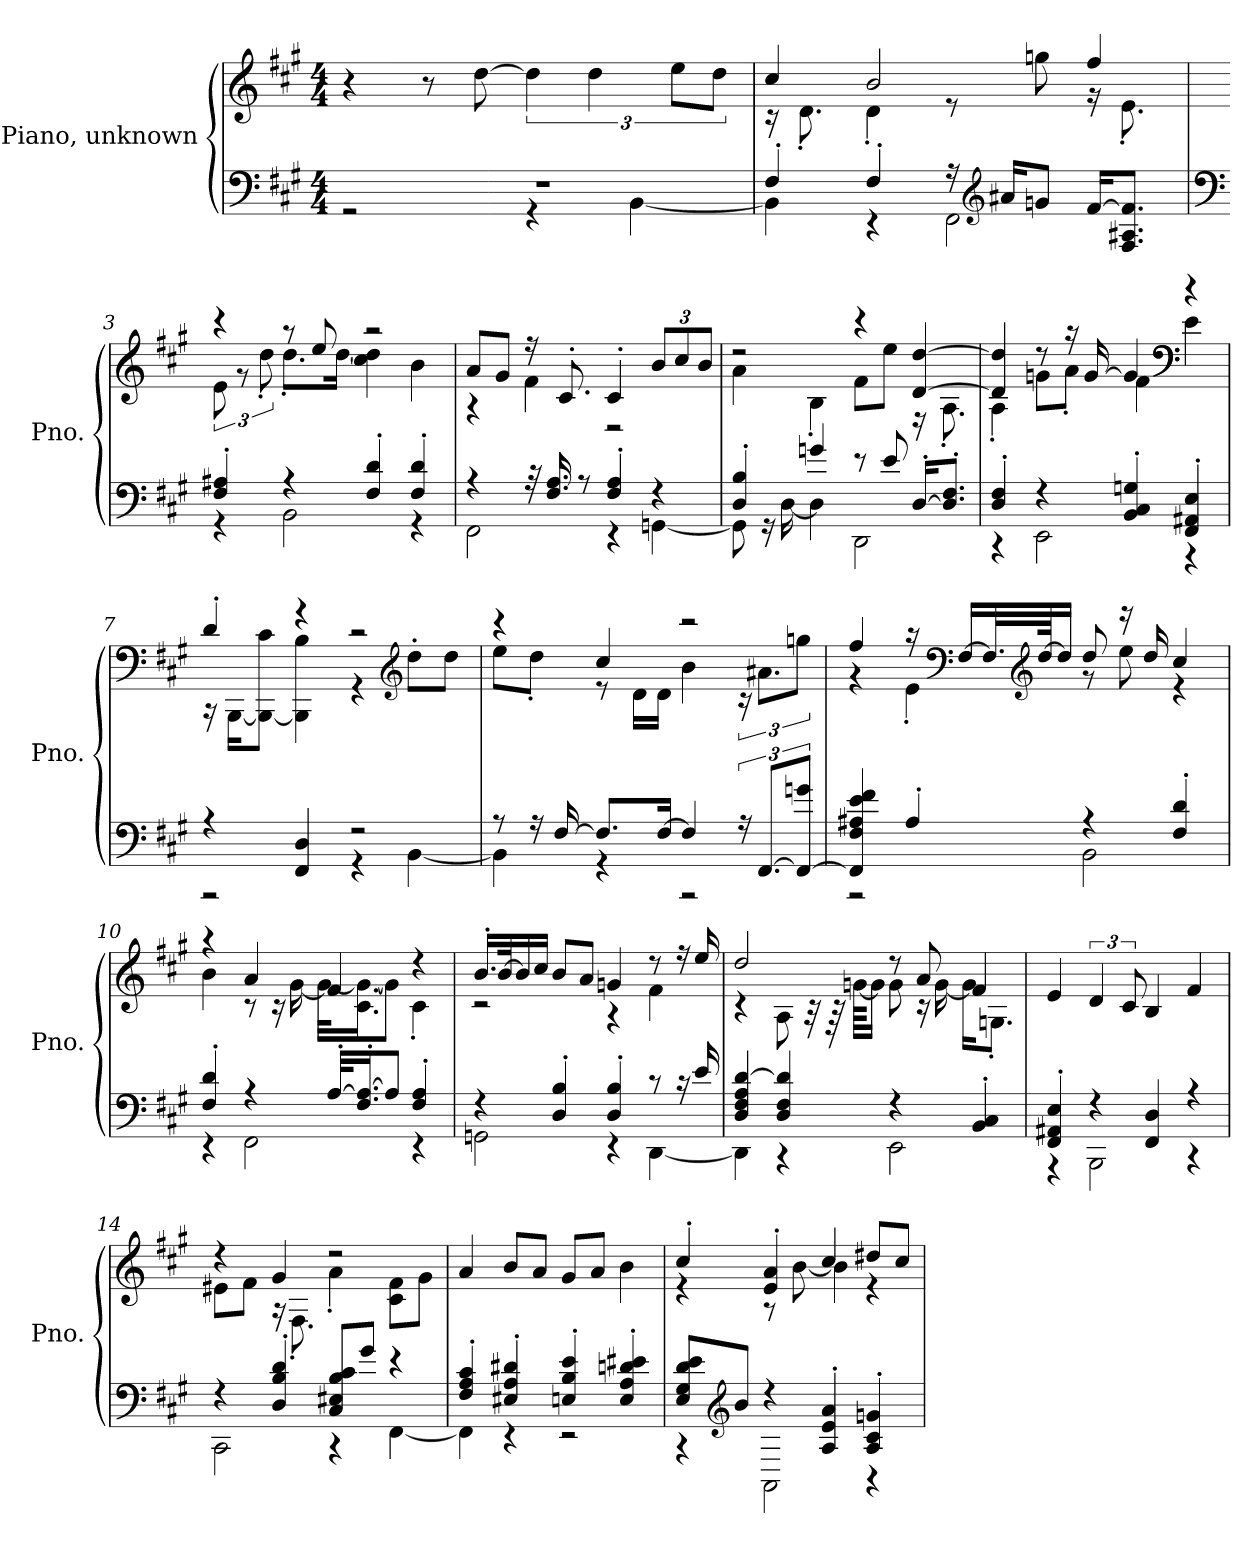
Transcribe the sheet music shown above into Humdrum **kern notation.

**kern	**kern
*part1	*part1
*staff2	*staff1
*I"Piano, unknown	*
*I'Pno.	*
*clefF4	*clefG2
*k[f#c#g#]	*k[f#c#g#]
*M4/4	*M4/4
*MM199	*MM199
=1	=1
*^	*
1r	2r	4r
.	.	8r
.	.	[8dd\
.	4r	6dd\]
.	.	6dd\
.	[4BB\	.
.	.	12ee\L
.	.	12dd\J
=2	=2	=2
*	*	*^
4F#'/	4BB\]	4cc#/	16r
.	.	.	8.d'\
4F#'/	4r	2b/	4d'\
16r	2FF#\	.	8r
*clefG2	*	*	*
16a#X/KL	.	.	.
8gn/J	.	.	8ggn\
[16f#/KL	.	4ff#/	16r
8.F#/ 8.A#X/ 8.f#/]J	.	.	8.e'\
=3	=3	=3	=3
*clefF4	*	*	*
4F#/' 4A#X/'	4r	4r	12e\
.	.	.	12r
.	.	.	12dd'\
4r	2BB\	8r	8.dd'\L
.	.	8ee/	.
.	.	.	[16dd\Jk
4F#/' 4d/'	.	2r	4cc#\ 4dd\]
4F#/' 4d/'	4r	.	4b\
!!LO:LB:g=z	!!
=4	=4	=4	=4
4r	2FF#\	8a/L	4r
.	.	8g#/J	.
32r	.	16r	4f#\
16.F#/ 16.A/	.	.	.
.	.	8.c#'/	.
8r	.	.	.
4F#/' 4A/'	4r	4c#'/	2r
*	*	*Xbrackettup	*
4r	[4GGn\	12b/L	.
.	.	12cc#/	.
.	.	12b/J	.
=5	=5	=5	=5
4D/' 4B/'	8GG\]	2r	4a\
.	16r	.	.
.	[16D\	.	.
4gn/	4D\]	.	4B'\
8r	2DD\	4r	8f#\L
8e/	.	.	8ee\J
[16D'/KL	.	[4d/ [4dd/	16r
8.D/]' 8.F#/'J	.	.	8.A'\
=6	=6	=6	=6
4D/' 4F#/'	4r	4d/] 4dd/]	4A'\
4r	2EE\	8r	8gn\L
.	.	16r	8a'\J
.	.	[16g/	.
4BB/' 4C#/' 4Gn/'	.	4g/]	4f#\
*	*	*clefF4	*
4FF#/' 4AA#X/' 4E/'	4r	4r	4e\
=7	=7	=7	=7
4r	2r	4d'/	16r
.	.	.	[16BBB\KL
.	.	.	8BBB\_ 8c#\J
4FF#/ 4D/	.	4r	4BBB\] 4B\
2r	4r	2r	4r
*	*	*clefG2	*
.	[4BB\	.	8dd'\L
.	.	.	8dd\J
!!LO:LB:g=z	!!
=8	=8	=8	=8
8r	4BB\]	4r	8ee\L
16r	.	.	8dd'\J
[16F#/	.	.	.
8.F#/L]	4r	4cc#/	8r
.	.	.	16d\LL
[16F#/Jk	.	.	16d\JJ
4F#/]	2r	2r	4b\
*	*	*	*brackettup
24r	.	.	24r
[12.FF#/L	.	.	12.a#X\L
12FF#/_ 12gn/J	.	.	12ggn\J
=9	=9	=9	=9
4FF#/] 4F#/ 4A#X/ 4e/ 4f#/	2r	4ff#/	4r
4A#'/	.	16r	4e'\
*	*	*clefF4	*
.	.	[16F#/LL	.
.	.	32.F#/L]	.
*	*	*clefG2	*
.	.	[64dd/JK	.
.	.	16dd/JJ]	.
4r	2BB\	8dd/	8r
.	.	16r	8ee\
.	.	16dd/	.
4F#/' 4d/'	.	4cc#/	4r
=10	=10	=10	=10
4F#/' 4d/'	4r	4r	4b\
4r	2FF#\	4a/	8r
.	.	.	16r
.	.	.	[16g#\
[32A'/KLL	.	4f#/	32g#\KLL_
16.F#/' 16.A/_'J	.	.	16.c#\ 16.g#\_J
8A/J]	.	.	8g#\J]
4F#/' 4A/'	4r	4r	4c#'\
!!LO:LB:g=z	!!
=11	=11	=11	=11
4r	2GGn\	16.b'/LL	2r
.	.	[32b/K	.
.	.	16b/]	.
.	.	16cc#/JJ	.
4D/' 4B/'	.	8b/L	.
.	.	8a/J	.
4D/' 4B/'	4r	4gn/	4r
8r	[4DD\	8r	4f#\
16r	.	16r	.
16e/	.	16ee/	.
=12	=12	=12	=12
4D/ 4F#/ 4A/ [4d/	4DD\]	2dd/	4r
4D/ 4F#/ 4d/]	4r	.	8A\
.	.	.	32r
.	.	.	64r
.	.	.	[64gn\KKLL
.	.	.	16g\JJ]
4r	2EE\	8r	8g\
.	.	8a/	16r
.	.	.	[16g\
4BB/' 4C#/'	.	4f#/	16g\KL]
.	.	.	8.Gn'\J
*	*	*v	*v
=13	=13	=13
4FF#/' 4AA#X/' 4E/'	4r	4e/
4r	2BBB\	6d/
.	.	12c#/
4FF#/ 4D/	.	4B/
4r	4r	4f#/
!!LO:LB:g=z
=14	=14	=14
*	*	*^
4r	2CC#\	4r	8e#X\L
.	.	.	8f#\J
4D/' 4B/' 4d/'	.	4g#/	16r
.	.	.	8.F#'\
8C#/ 8E#X/ 8B/ 8c#/L	4r	2r	4a'\
8g#/J	.	.	.
4r	[4FF#\	.	8c#\ 8f#\L
.	.	.	8g#\J
*	*	*v	*v
=15	=15	=15
4F#/' 4A/' 4c#/'	4FF#\]	4a/
4E#X/' 4A/' 4d#X/'	4r	8b/L
.	.	8a/J
4En/' 4B/' 4e/'	2r	8g#/L
.	.	8a/J
4E/' 4A/' 4dn/' 4e#X/'	.	4b\
=16	=16	=16
*	*	*^
8E/ 8G#/ 8d/ 8e/L	4r	4cc#'/	4r
*clefG2	*	*	*
8b/J	.	.	.
4r	2AA\	4e/' 4a/'	8r
.	.	.	[8b\
4A/' 4e/' 4a/'	.	4cc#/	4b\]
4A/' 4c#/' 4gn/'	4r	8dd#X/L	4r
.	.	8cc#/J	.
*v	*v	*	*
*	*v	*v
=	=
*-	*-
